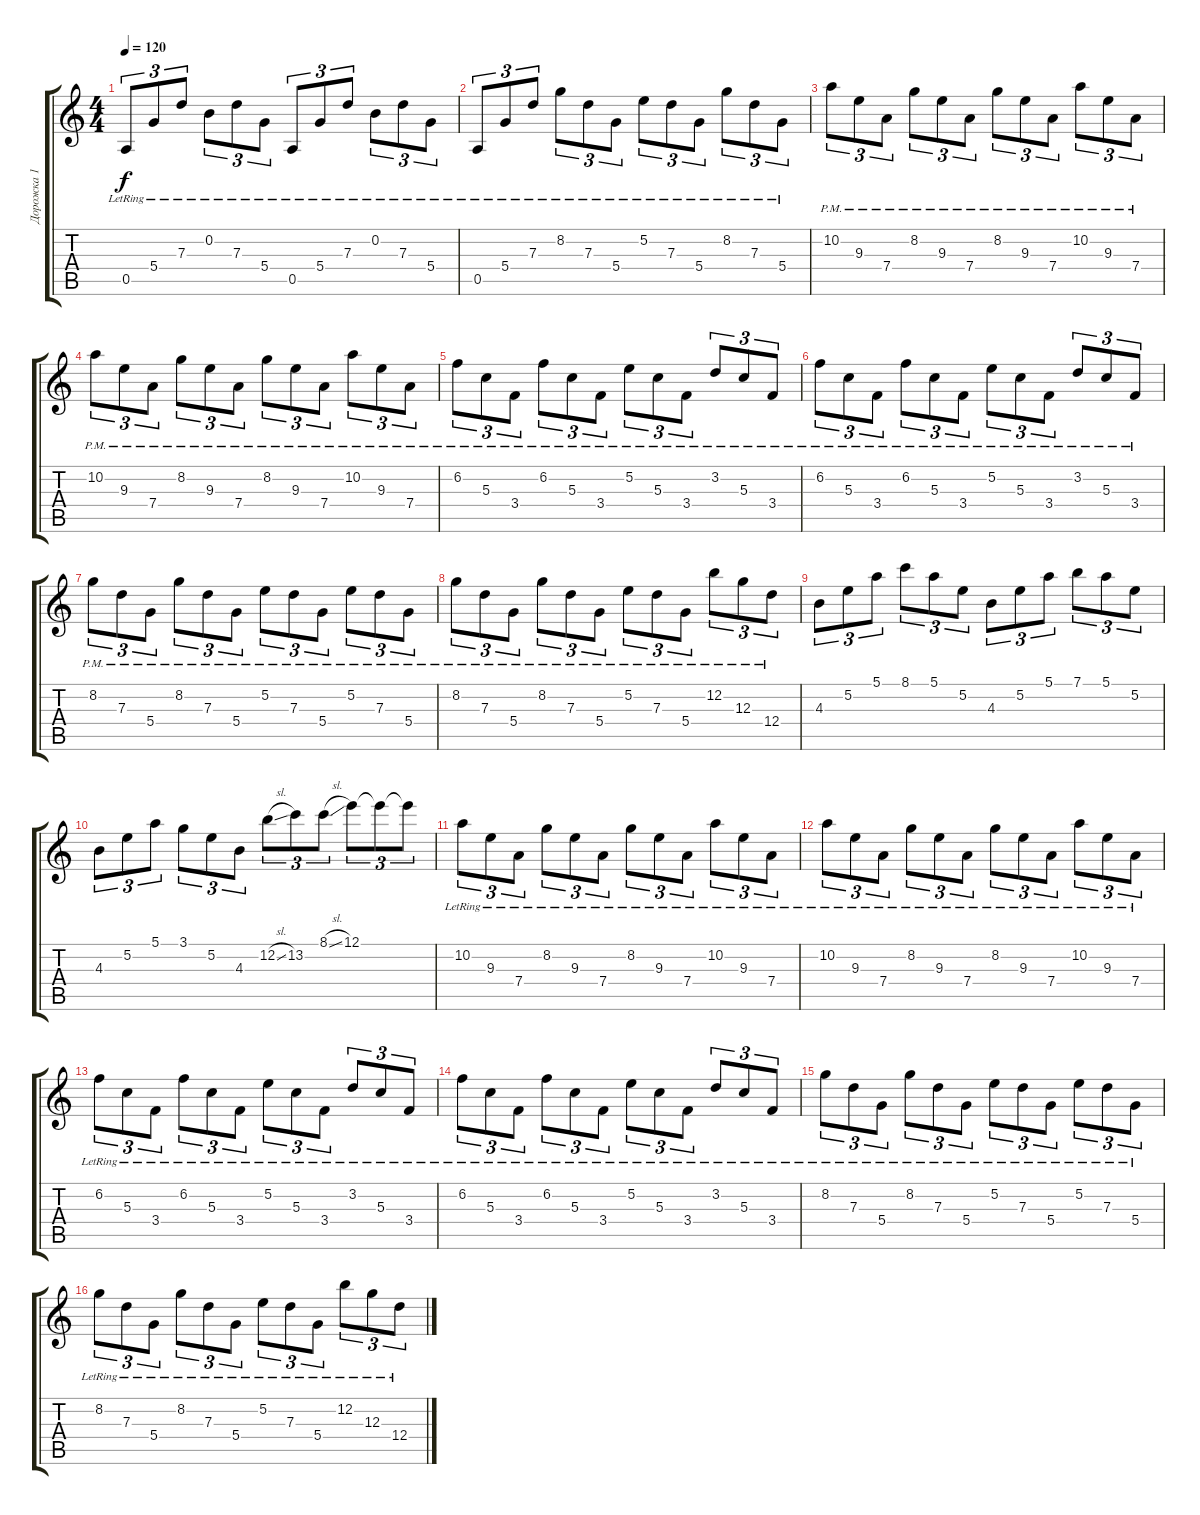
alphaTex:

\track ("Дорожка 1" "Дорожка 1") {instrument acousticguitarsteel}
\staff {score tabs}
\tuning (E4 B3 G3 D3 A2 E2) {hide}
\ts (4 4)
\tempo 120
\clef g2
\ks c
0.5{lr}.8{tu (3 2) dy f} 5.4{lr}.8{tu (3 2)} 7.3{lr}.8{tu (3 2)} 0.2{lr}.8{tu (3 2)} 7.3{lr}.8{tu (3 2)} 5.4{lr}.8{tu (3 2)} 0.5{lr}.8{tu (3 2)} 5.4{lr}.8{tu (3 2)} 7.3{lr}.8{tu (3 2)} 0.2{lr}.8{tu (3 2)} 7.3{lr}.8{tu (3 2)} 5.4{lr}.8{tu (3 2)} |
0.5{lr}.8{tu (3 2)} 5.4{lr}.8{tu (3 2)} 7.3{lr}.8{tu (3 2)} 8.2{lr}.8{tu (3 2)} 7.3{lr}.8{tu (3 2)} 5.4{lr}.8{tu (3 2)} 5.2{lr}.8{tu (3 2)} 7.3{lr}.8{tu (3 2)} 5.4{lr}.8{tu (3 2)} 8.2{lr}.8{tu (3 2)} 7.3{lr}.8{tu (3 2)} 5.4{lr}.8{tu (3 2)} |
10.2{pm}.8{tu (3 2)} 9.3{pm}.8{tu (3 2)} 7.4{pm}.8{tu (3 2)} 8.2{pm}.8{tu (3 2)} 9.3{pm}.8{tu (3 2)} 7.4{pm}.8{tu (3 2)} 8.2{pm}.8{tu (3 2)} 9.3{pm}.8{tu (3 2)} 7.4{pm}.8{tu (3 2)} 10.2{pm}.8{tu (3 2)} 9.3{pm}.8{tu (3 2)} 7.4{pm}.8{tu (3 2)} |
10.2{pm}.8{tu (3 2)} 9.3{pm}.8{tu (3 2)} 7.4{pm}.8{tu (3 2)} 8.2{pm}.8{tu (3 2)} 9.3{pm}.8{tu (3 2)} 7.4{pm}.8{tu (3 2)} 8.2{pm}.8{tu (3 2)} 9.3{pm}.8{tu (3 2)} 7.4{pm}.8{tu (3 2)} 10.2{pm}.8{tu (3 2)} 9.3{pm}.8{tu (3 2)} 7.4{pm}.8{tu (3 2)} |
6.2{pm}.8{tu (3 2)} 5.3{pm}.8{tu (3 2)} 3.4{pm}.8{tu (3 2)} 6.2{pm}.8{tu (3 2)} 5.3{pm}.8{tu (3 2)} 3.4{pm}.8{tu (3 2)} 5.2{pm}.8{tu (3 2)} 5.3{pm}.8{tu (3 2)} 3.4{pm}.8{tu (3 2)} 3.2{pm}.8{tu (3 2)} 5.3{pm}.8{tu (3 2)} 3.4{pm}.8{tu (3 2)} |
6.2{pm}.8{tu (3 2)} 5.3{pm}.8{tu (3 2)} 3.4{pm}.8{tu (3 2)} 6.2{pm}.8{tu (3 2)} 5.3{pm}.8{tu (3 2)} 3.4{pm}.8{tu (3 2)} 5.2{pm}.8{tu (3 2)} 5.3{pm}.8{tu (3 2)} 3.4{pm}.8{tu (3 2)} 3.2{pm}.8{tu (3 2)} 5.3{pm}.8{tu (3 2)} 3.4{pm}.8{tu (3 2)} |
8.2{pm}.8{tu (3 2)} 7.3{pm}.8{tu (3 2)} 5.4{pm}.8{tu (3 2)} 8.2{pm}.8{tu (3 2)} 7.3{pm}.8{tu (3 2)} 5.4{pm}.8{tu (3 2)} 5.2{pm}.8{tu (3 2)} 7.3{pm}.8{tu (3 2)} 5.4{pm}.8{tu (3 2)} 5.2{pm}.8{tu (3 2)} 7.3{pm}.8{tu (3 2)} 5.4{pm}.8{tu (3 2)} |
8.2{pm}.8{tu (3 2)} 7.3{pm}.8{tu (3 2)} 5.4{pm}.8{tu (3 2)} 8.2{pm}.8{tu (3 2)} 7.3{pm}.8{tu (3 2)} 5.4{pm}.8{tu (3 2)} 5.2{pm}.8{tu (3 2)} 7.3{pm}.8{tu (3 2)} 5.4{pm}.8{tu (3 2)} 12.2{pm}.8{tu (3 2)} 12.3{pm}.8{tu (3 2)} 12.4{pm}.8{tu (3 2)} |
4.3.8{tu (3 2)} 5.2.8{tu (3 2)} 5.1.8{tu (3 2)} 8.1.8{tu (3 2)} 5.1.8{tu (3 2)} 5.2.8{tu (3 2)} 4.3.8{tu (3 2)} 5.2.8{tu (3 2)} 5.1.8{tu (3 2)} 7.1.8{tu (3 2)} 5.1.8{tu (3 2)} 5.2.8{tu (3 2)} |
4.3.8{tu (3 2)} 5.2.8{tu (3 2)} 5.1.8{tu (3 2)} 3.1.8{tu (3 2)} 5.2.8{tu (3 2)} 4.3.8{tu (3 2)} 12.2{sl}.8{tu (3 2)} 13.2.8{tu (3 2)} 8.1{sl}.8{tu (3 2)} 12.1.8{tu (3 2)} 12.1{t}.8{tu (3 2)} 12.1{t}.8{tu (3 2)} |
10.2{lr}.8{tu (3 2)} 9.3{lr}.8{tu (3 2)} 7.4{lr}.8{tu (3 2)} 8.2{lr}.8{tu (3 2)} 9.3{lr}.8{tu (3 2)} 7.4{lr}.8{tu (3 2)} 8.2{lr}.8{tu (3 2)} 9.3{lr}.8{tu (3 2)} 7.4{lr}.8{tu (3 2)} 10.2{lr}.8{tu (3 2)} 9.3{lr}.8{tu (3 2)} 7.4{lr}.8{tu (3 2)} |
10.2{lr}.8{tu (3 2)} 9.3{lr}.8{tu (3 2)} 7.4{lr}.8{tu (3 2)} 8.2{lr}.8{tu (3 2)} 9.3{lr}.8{tu (3 2)} 7.4{lr}.8{tu (3 2)} 8.2{lr}.8{tu (3 2)} 9.3{lr}.8{tu (3 2)} 7.4{lr}.8{tu (3 2)} 10.2{lr}.8{tu (3 2)} 9.3{lr}.8{tu (3 2)} 7.4{lr}.8{tu (3 2)} |
6.2{lr}.8{tu (3 2)} 5.3{lr}.8{tu (3 2)} 3.4{lr}.8{tu (3 2)} 6.2{lr}.8{tu (3 2)} 5.3{lr}.8{tu (3 2)} 3.4{lr}.8{tu (3 2)} 5.2{lr}.8{tu (3 2)} 5.3{lr}.8{tu (3 2)} 3.4{lr}.8{tu (3 2)} 3.2{lr}.8{tu (3 2)} 5.3{lr}.8{tu (3 2)} 3.4{lr}.8{tu (3 2)} |
6.2{lr}.8{tu (3 2)} 5.3{lr}.8{tu (3 2)} 3.4{lr}.8{tu (3 2)} 6.2{lr}.8{tu (3 2)} 5.3{lr}.8{tu (3 2)} 3.4{lr}.8{tu (3 2)} 5.2{lr}.8{tu (3 2)} 5.3{lr}.8{tu (3 2)} 3.4{lr}.8{tu (3 2)} 3.2{lr}.8{tu (3 2)} 5.3{lr}.8{tu (3 2)} 3.4{lr}.8{tu (3 2)} |
8.2{lr}.8{tu (3 2)} 7.3{lr}.8{tu (3 2)} 5.4{lr}.8{tu (3 2)} 8.2{lr}.8{tu (3 2)} 7.3{lr}.8{tu (3 2)} 5.4{lr}.8{tu (3 2)} 5.2{lr}.8{tu (3 2)} 7.3{lr}.8{tu (3 2)} 5.4{lr}.8{tu (3 2)} 5.2{lr}.8{tu (3 2)} 7.3{lr}.8{tu (3 2)} 5.4{lr}.8{tu (3 2)} |
8.2{lr}.8{tu (3 2)} 7.3{lr}.8{tu (3 2)} 5.4{lr}.8{tu (3 2)} 8.2{lr}.8{tu (3 2)} 7.3{lr}.8{tu (3 2)} 5.4{lr}.8{tu (3 2)} 5.2{lr}.8{tu (3 2)} 7.3{lr}.8{tu (3 2)} 5.4{lr}.8{tu (3 2)} 12.2{lr}.8{tu (3 2)} 12.3{lr}.8{tu (3 2)} 12.4{lr}.8{tu (3 2)}
